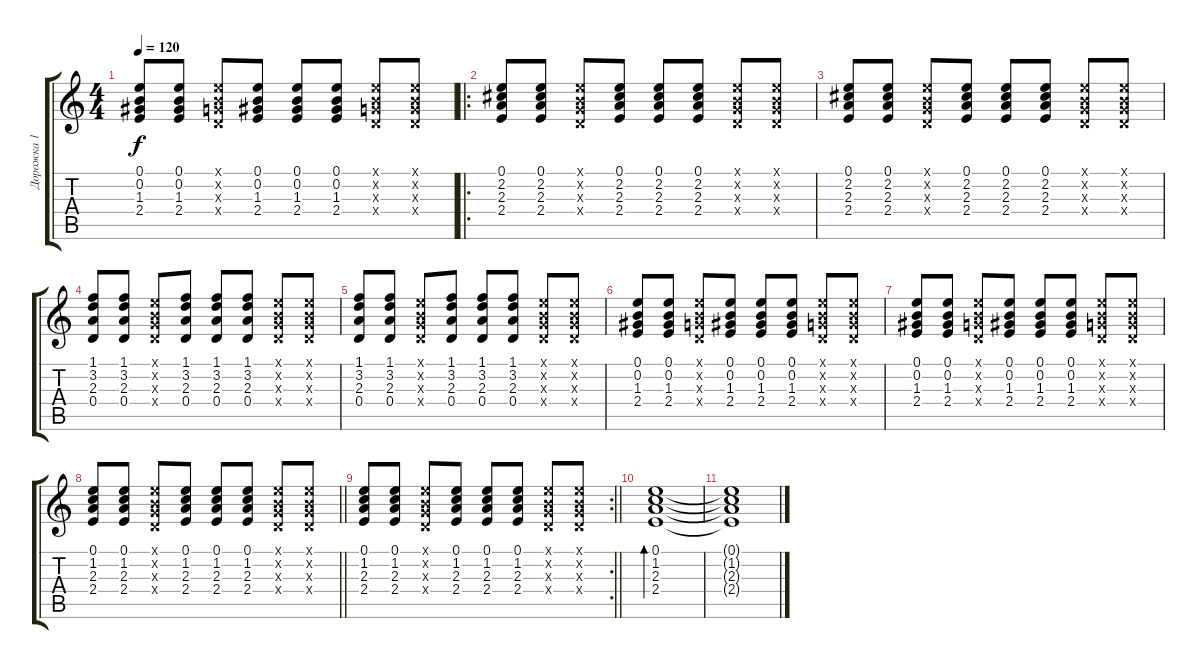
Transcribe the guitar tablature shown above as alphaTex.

\track ("Дорожка 1" "Дорожка 1") {instrument acousticguitarnylon}
\staff {score tabs}
\tuning (E4 B3 G3 D3 A2 E2) {hide}
\ts (4 4)
\tempo 120
\clef g2
\ks c
(0.1 0.2 1.3 2.4).8{dy f} (0.1 0.2 1.3 2.4).8 (0.1{x} 0.2{x} 0.3{x} 0.4{x}).8 (0.1 0.2 1.3 2.4).8 (0.1 0.2 1.3 2.4).8 (0.1 0.2 1.3 2.4).8 (0.1{x} 0.2{x} 0.3{x} 0.4{x}).8 (0.1{x} 0.2{x} 0.3{x} 0.4{x}).8 |
\ro
(0.1 2.2 2.3 2.4).8 (0.1 2.2 2.3 2.4).8 (0.1{x} 0.2{x} 0.3{x} 0.4{x}).8 (0.1 2.2 2.3 2.4).8 (0.1 2.2 2.3 2.4).8 (0.1 2.2 2.3 2.4).8 (0.1{x} 0.2{x} 0.3{x} 0.4{x}).8 (0.1{x} 0.2{x} 0.3{x} 0.4{x}).8 |
(0.1 2.2 2.3 2.4).8 (0.1 2.2 2.3 2.4).8 (0.1{x} 0.2{x} 0.3{x} 0.4{x}).8 (0.1 2.2 2.3 2.4).8 (0.1 2.2 2.3 2.4).8 (0.1 2.2 2.3 2.4).8 (0.1{x} 0.2{x} 0.3{x} 0.4{x}).8 (0.1{x} 0.2{x} 0.3{x} 0.4{x}).8 |
(1.1 3.2 2.3 0.4).8 (1.1 3.2 2.3 0.4).8 (0.1{x} 0.2{x} 0.3{x} 0.4{x}).8 (1.1 3.2 2.3 0.4).8 (1.1 3.2 2.3 0.4).8 (1.1 3.2 2.3 0.4).8 (0.1{x} 0.2{x} 0.3{x} 0.4{x}).8 (0.1{x} 0.2{x} 0.3{x} 0.4{x}).8 |
(1.1 3.2 2.3 0.4).8 (1.1 3.2 2.3 0.4).8 (0.1{x} 0.2{x} 0.3{x} 0.4{x}).8 (1.1 3.2 2.3 0.4).8 (1.1 3.2 2.3 0.4).8 (1.1 3.2 2.3 0.4).8 (0.1{x} 0.2{x} 0.3{x} 0.4{x}).8 (0.1{x} 0.2{x} 0.3{x} 0.4{x}).8 |
(0.1 0.2 1.3 2.4).8 (0.1 0.2 1.3 2.4).8 (0.1{x} 0.2{x} 0.3{x} 0.4{x}).8 (0.1 0.2 1.3 2.4).8 (0.1 0.2 1.3 2.4).8 (0.1 0.2 1.3 2.4).8 (0.1{x} 0.2{x} 0.3{x} 0.4{x}).8 (0.1{x} 0.2{x} 0.3{x} 0.4{x}).8 |
(0.1 0.2 1.3 2.4).8 (0.1 0.2 1.3 2.4).8 (0.1{x} 0.2{x} 0.3{x} 0.4{x}).8 (0.1 0.2 1.3 2.4).8 (0.1 0.2 1.3 2.4).8 (0.1 0.2 1.3 2.4).8 (0.1{x} 0.2{x} 0.3{x} 0.4{x}).8 (0.1{x} 0.2{x} 0.3{x} 0.4{x}).8 |
\barLineRight lightlight
(0.1 1.2 2.3 2.4).8 (0.1 1.2 2.3 2.4).8 (0.1{x} 0.2{x} 0.3{x} 0.4{x}).8 (0.1 1.2 2.3 2.4).8 (0.1 1.2 2.3 2.4).8 (0.1 1.2 2.3 2.4).8 (0.1{x} 0.2{x} 0.3{x} 0.4{x}).8 (0.1{x} 0.2{x} 0.3{x} 0.4{x}).8 |
\rc 2
\barLineRight lightlight
(0.1 1.2 2.3 2.4).8 (0.1 1.2 2.3 2.4).8 (0.1{x} 0.2{x} 0.3{x} 0.4{x}).8 (0.1 1.2 2.3 2.4).8 (0.1 1.2 2.3 2.4).8 (0.1 1.2 2.3 2.4).8 (0.1{x} 0.2{x} 0.3{x} 0.4{x}).8 (0.1{x} 0.2{x} 0.3{x} 0.4{x}).8 |
(0.1 1.2 2.3 2.4).1{bd 60} |
(0.1{t} 1.2{t} 2.3{t} 2.4{t}).1
